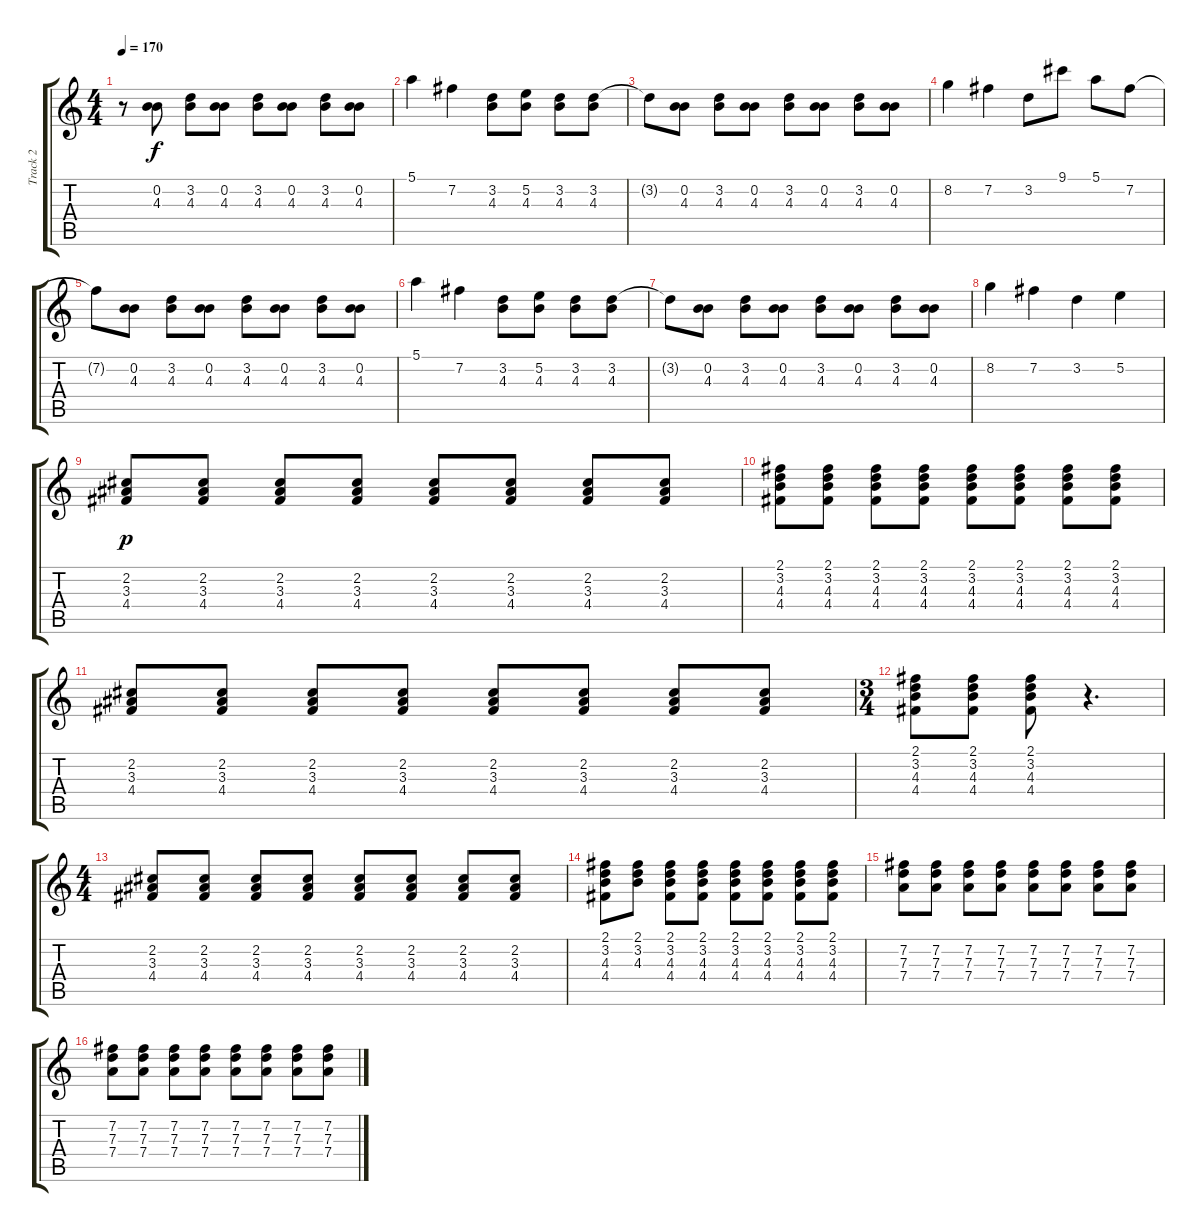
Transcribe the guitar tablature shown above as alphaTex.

\track ("Track 2" "Track 2") {instrument overdrivenguitar}
\staff {score tabs}
\tuning (E4 B3 G3 D3 A2 E2) {hide}
\ts (4 4)
\tempo 170
\clef g2
\ks c
r.8{dy f} (0.2 4.3).8 (3.2 4.3).8 (0.2 4.3).8 (3.2 4.3).8 (0.2 4.3).8 (3.2 4.3).8 (0.2 4.3).8 |
5.1.4 7.2.4 (3.2 4.3).8 (5.2 4.3).8 (3.2 4.3).8 (3.2 4.3).8 |
3.2{t}.8 (0.2 4.3).8 (3.2 4.3).8 (0.2 4.3).8 (3.2 4.3).8 (0.2 4.3).8 (3.2 4.3).8 (0.2 4.3).8 |
8.2.4 7.2.4 3.2.8 9.1.8 5.1.8 7.2.8 |
7.2{t}.8 (0.2 4.3).8 (3.2 4.3).8 (0.2 4.3).8 (3.2 4.3).8 (0.2 4.3).8 (3.2 4.3).8 (0.2 4.3).8 |
5.1.4 7.2.4 (3.2 4.3).8 (5.2 4.3).8 (3.2 4.3).8 (3.2 4.3).8 |
3.2{t}.8 (0.2 4.3).8 (3.2 4.3).8 (0.2 4.3).8 (3.2 4.3).8 (0.2 4.3).8 (3.2 4.3).8 (0.2 4.3).8 |
8.2.4 7.2.4 3.2.4 5.2.4 |
(2.2 3.3 4.4).8{dy p} (2.2 3.3 4.4).8 (2.2 3.3 4.4).8 (2.2 3.3 4.4).8 (2.2 3.3 4.4).8 (2.2 3.3 4.4).8 (2.2 3.3 4.4).8 (2.2 3.3 4.4).8 |
(2.1 3.2 4.3 4.4).8 (2.1 3.2 4.3 4.4).8 (2.1 3.2 4.3 4.4).8 (2.1 3.2 4.3 4.4).8 (2.1 3.2 4.3 4.4).8 (2.1 3.2 4.3 4.4).8 (2.1 3.2 4.3 4.4).8 (2.1 3.2 4.3 4.4).8 |
(2.2 3.3 4.4).8 (2.2 3.3 4.4).8 (2.2 3.3 4.4).8 (2.2 3.3 4.4).8 (2.2 3.3 4.4).8 (2.2 3.3 4.4).8 (2.2 3.3 4.4).8 (2.2 3.3 4.4).8 |
\ts (3 4)
(2.1 3.2 4.3 4.4).8 (2.1 3.2 4.3 4.4).8 (2.1 3.2 4.3 4.4).8 r.4{d} |
\ts (4 4)
(2.2 3.3 4.4).8 (2.2 3.3 4.4).8 (2.2 3.3 4.4).8 (2.2 3.3 4.4).8 (2.2 3.3 4.4).8 (2.2 3.3 4.4).8 (2.2 3.3 4.4).8 (2.2 3.3 4.4).8 |
(2.1 3.2 4.3 4.4).8 (2.1 3.2 4.3).8 (2.1 3.2 4.3 4.4).8 (2.1 3.2 4.3 4.4).8 (2.1 3.2 4.3 4.4).8 (2.1 3.2 4.3 4.4).8 (2.1 3.2 4.3 4.4).8 (2.1 3.2 4.3 4.4).8 |
(7.2 7.3 7.4).8 (7.2 7.3 7.4).8 (7.2 7.3 7.4).8 (7.2 7.3 7.4).8 (7.2 7.3 7.4).8 (7.2 7.3 7.4).8 (7.2 7.3 7.4).8 (7.2 7.3 7.4).8 |
(7.2 7.3 7.4).8 (7.2 7.3 7.4).8 (7.2 7.3 7.4).8 (7.2 7.3 7.4).8 (7.2 7.3 7.4).8 (7.2 7.3 7.4).8 (7.2 7.3 7.4).8 (7.2 7.3 7.4).8
